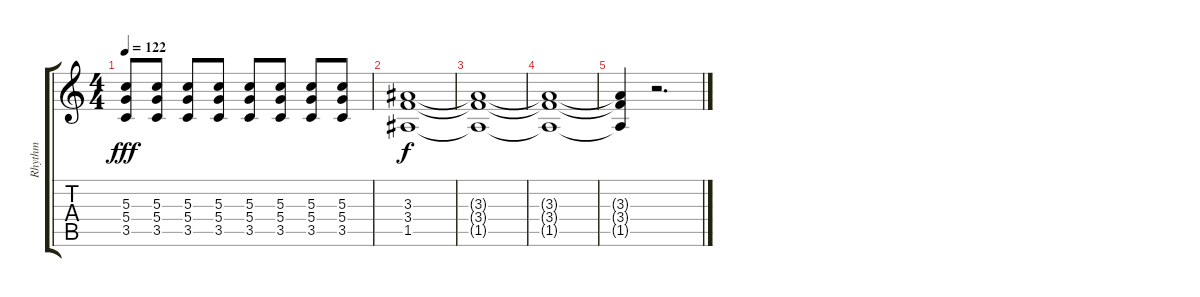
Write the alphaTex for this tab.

\track ("Rhythm" "Rhythm") {instrument distortionguitar}
\staff {score tabs}
\tuning (E4 B3 G3 D3 A2 D2) {hide}
\ts (4 4)
\tempo 122
\clef g2
\ks c
(5.3 5.4 3.5).8{dy fff} (5.3 5.4 3.5).8 (5.3 5.4 3.5).8 (5.3 5.4 3.5).8 (5.3 5.4 3.5).8 (5.3 5.4 3.5).8 (5.3 5.4 3.5).8 (5.3 5.4 3.5).8 |
(3.3 3.4 1.5).1{dy f} |
(3.3{t} 3.4{t} 1.5{t}).1 |
(3.3{t} 3.4{t} 1.5{t}).1 |
(3.3{t} 3.4{t} 1.5{t}).4 r.2{d}
